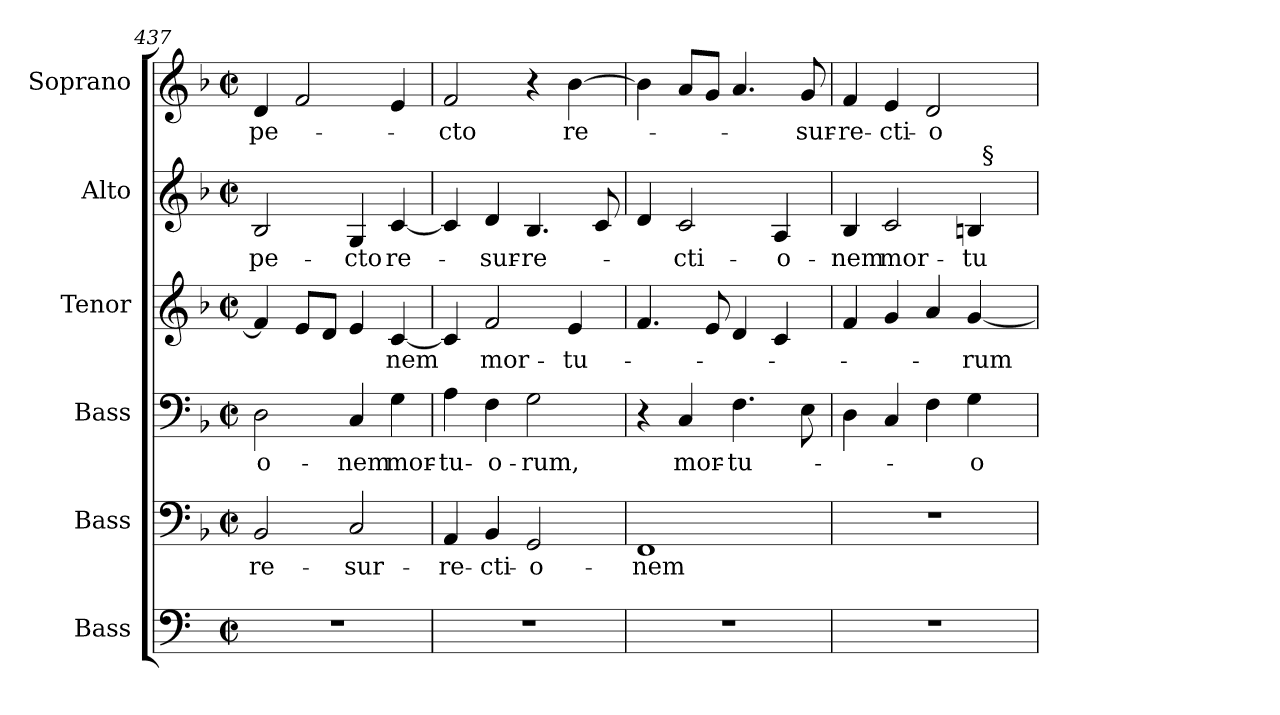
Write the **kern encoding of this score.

**kern	**kern	**text	**kern	**text	**kern	**text	**kern	**text	**kern	**text
*part6	*part5	*part5	*part4	*part4	*part3	*part3	*part2	*part2	*part1	*part1
*staff6	*staff5	*staff5	*staff4	*staff4	*staff3	*staff3	*staff2	*staff2	*staff1	*staff1
*I"Bass	*I"Bass	*	*I"Bass	*	*I"Tenor	*	*I"Alto	*	*I"Soprano	*
*I'B.	*I'B.	*	*I'B.	*	*I'T.	*	*I'A.	*	*I'S.	*
*clefF4	*clefF4	*	*clefF4	*	*clefG2	*	*clefG2	*	*clefG2	*
*	*	*	*	*	*ITrd7c12	*	*ITrd7c12	*	*	*
*k[]	*k[b-]	*	*k[b-]	*	*k[b-]	*	*k[b-]	*	*k[b-]	*
*C:	*F:	*	*F:	*	*F:	*	*F:	*	*F:	*
*M2/2	*M2/2	*	*M2/2	*	*M2/2	*	*M2/2	*	*M2/2	*
*met(c|)	*met(c|)	*	*met(c|)	*	*met(c|)	*	*met(c|)	*	*met(c|)	*
=437	=437	=437	=437	=437	=437	=437	=437	=437	=437	=437
!	!	!LO:LY:b:color=#000000	!	!	!	!	!	!	!	!
!	!	!	!	!LO:LY:b:color=#000000	!	!	!	!	!	!
!	!	!	!	!	!	!	!	!LO:LY:b:color=#000000	!	!
!	!	!	!	!	!	!	!	!	!	!LO:LY:b:color=#000000
1r	2BB-i/	re-	2Di\	-o-	4Fi/]	.	2BB-i/	-pe-	4di/	-pe-
.	.	.	.	.	8Ei/L	.	.	.	2fi/	.
.	.	.	.	.	8Di/J	.	.	.	.	.
!	!	!LO:LY:b:color=#000000	!	!	!	!	!	!	!	!
!	!	!	!	!LO:LY:b:color=#000000	!	!	!	!	!	!
!	!	!	!	!	!	!	!	!LO:LY:b:color=#000000	!	!
.	2Ci/	-sur-	4Ci/	-nem	4Ei/	.	4GGi/	-cto	.	.
!	!	!	!	!LO:LY:b:color=#000000	!	!	!	!	!	!
!	!	!	!	!	!	!LO:LY:b:color=#000000	!	!	!	!
!	!	!	!	!	!	!	!	!LO:LY:b:color=#000000	!	!
.	.	.	4Gi\	mor-	[4Ci/	-nem	[4Ci/	re-	4ei/	.
=438	=438	=438	=438	=438	=438	=438	=438	=438	=438	=438
!	!	!LO:LY:b:color=#000000	!	!	!	!	!	!	!	!
!	!	!	!	!LO:LY:b:color=#000000	!	!	!	!	!	!
!	!	!	!	!	!	!	!	!	!	!LO:LY:b:color=#000000
1r	4AAi/	-re-	4Ai\	-tu-	4Ci/]	.	4Ci/]	.	2fi/	-cto
!	!	!LO:LY:b:color=#000000	!	!	!	!	!	!	!	!
!	!	!	!	!LO:LY:b:color=#000000	!	!	!	!	!	!
!	!	!	!	!	!	!LO:LY:b:color=#000000	!	!	!	!
!	!	!	!	!	!	!	!	!LO:LY:b:color=#000000	!	!
.	4BB-i/	-cti-	4Fi\	-o-	2Fi/	mor-	4Di/	-sur-	.	.
!	!	!LO:LY:b:color=#000000	!	!	!	!	!	!	!	!
!	!	!	!	!LO:LY:b:color=#000000	!	!	!	!	!	!
!	!	!	!	!	!	!	!	!LO:LY:b:color=#000000	!	!
.	2GGi/	-o-	2Gi\	-rum,	.	.	4.BB-i/	-re-	4r	.
!	!	!	!	!	!	!LO:LY:b:color=#000000	!	!	!	!
!	!	!	!	!	!	!	!	!	!	!LO:LY:b:color=#000000
.	.	.	.	.	4Ei/	-tu-	.	.	[4b-i\	re-
.	.	.	.	.	.	.	8Ci/	.	.	.
=439	=439	=439	=439	=439	=439	=439	=439	=439	=439	=439
!	!	!LO:LY:b:color=#000000	!	!	!	!	!	!	!	!
1r	1FFi	-nem	4r	.	4.Fi/	.	4Di/	.	4b-i\]	.
!	!	!	!	!LO:LY:b:color=#000000	!	!	!	!	!	!
!	!	!	!	!	!	!	!	!LO:LY:b:color=#000000	!	!
.	.	.	4Ci/	mor-	.	.	2Ci/	-cti-	8ai/L	.
.	.	.	.	.	8Ei/	.	.	.	8gi/J	.
!	!	!	!	!LO:LY:b:color=#000000	!	!	!	!	!	!
.	.	.	4.Fi\	-tu-	4Di/	.	.	.	4.ai/	.
!	!	!	!	!	!	!	!	!LO:LY:b:color=#000000	!	!
.	.	.	.	.	4Ci/	.	4AAi/	-o-	.	.
!	!	!	!	!	!	!	!	!	!	!LO:LY:b:color=#000000
.	.	.	8Ei\	.	.	.	.	.	8gi/	-sur-
=440	=440	=440	=440	=440	=440	=440	=440	=440	=440	=440
!	!	!	!	!	!	!	!	!LO:LY:b:color=#000000	!	!
!	!	!	!	!	!	!	!	!	!	!LO:LY:b:color=#000000
*	*	*	*	*	*	*	*^	*	*	*
1r	1r	.	4Di\	.	4Fi/	.	4BB-i/	2ryy	-nem	4fi/	-re-
!	!	!	!	!	!	!	!	!	!LO:LY:b:color=#000000	!	!
!	!	!	!	!	!	!	!	!	!	!	!LO:LY:b:color=#000000
.	.	.	4Ci/	.	4Gi/	.	2Ci/	.	mor-	4ei/	-cti-
!	!	!	!	!	!	!	!	!	!	!	!LO:LY:b:color=#000000
.	.	.	4Fi\	.	4Ai/	.	.	4ryy	.	2di/	-o-
!	!	!	!	!LO:LY:b:color=#000000	!	!	!	!	!	!	!
!	!	!	!	!	!	!LO:LY:b:color=#000000	!	!	!	!	!
!	!	!	!	!	!	!	!	!	!LO:LY:b:color=#000000	!	!
.	.	.	4Gi\	-o-	[4Gi/	-rum	4BBi/	32ryy	-tu-	.	.
.	.	.	.	.	.	.	.	256ryy	.	.	.
!	!	!	!	!	!	!	!	!LO:TX:a:t=§	!	!	!
.	.	.	.	.	.	.	.	8ryy	.	.	.
.	.	.	.	.	.	.	.	16ryy	.	.	.
.	.	.	.	.	.	.	.	64..ryy	.	.	.
*	*	*	*	*	*	*	*v	*v	*	*	*
=	=	=	=	=	=	=	=	=	=	=
*-	*-	*-	*-	*-	*-	*-	*-	*-	*-	*-
